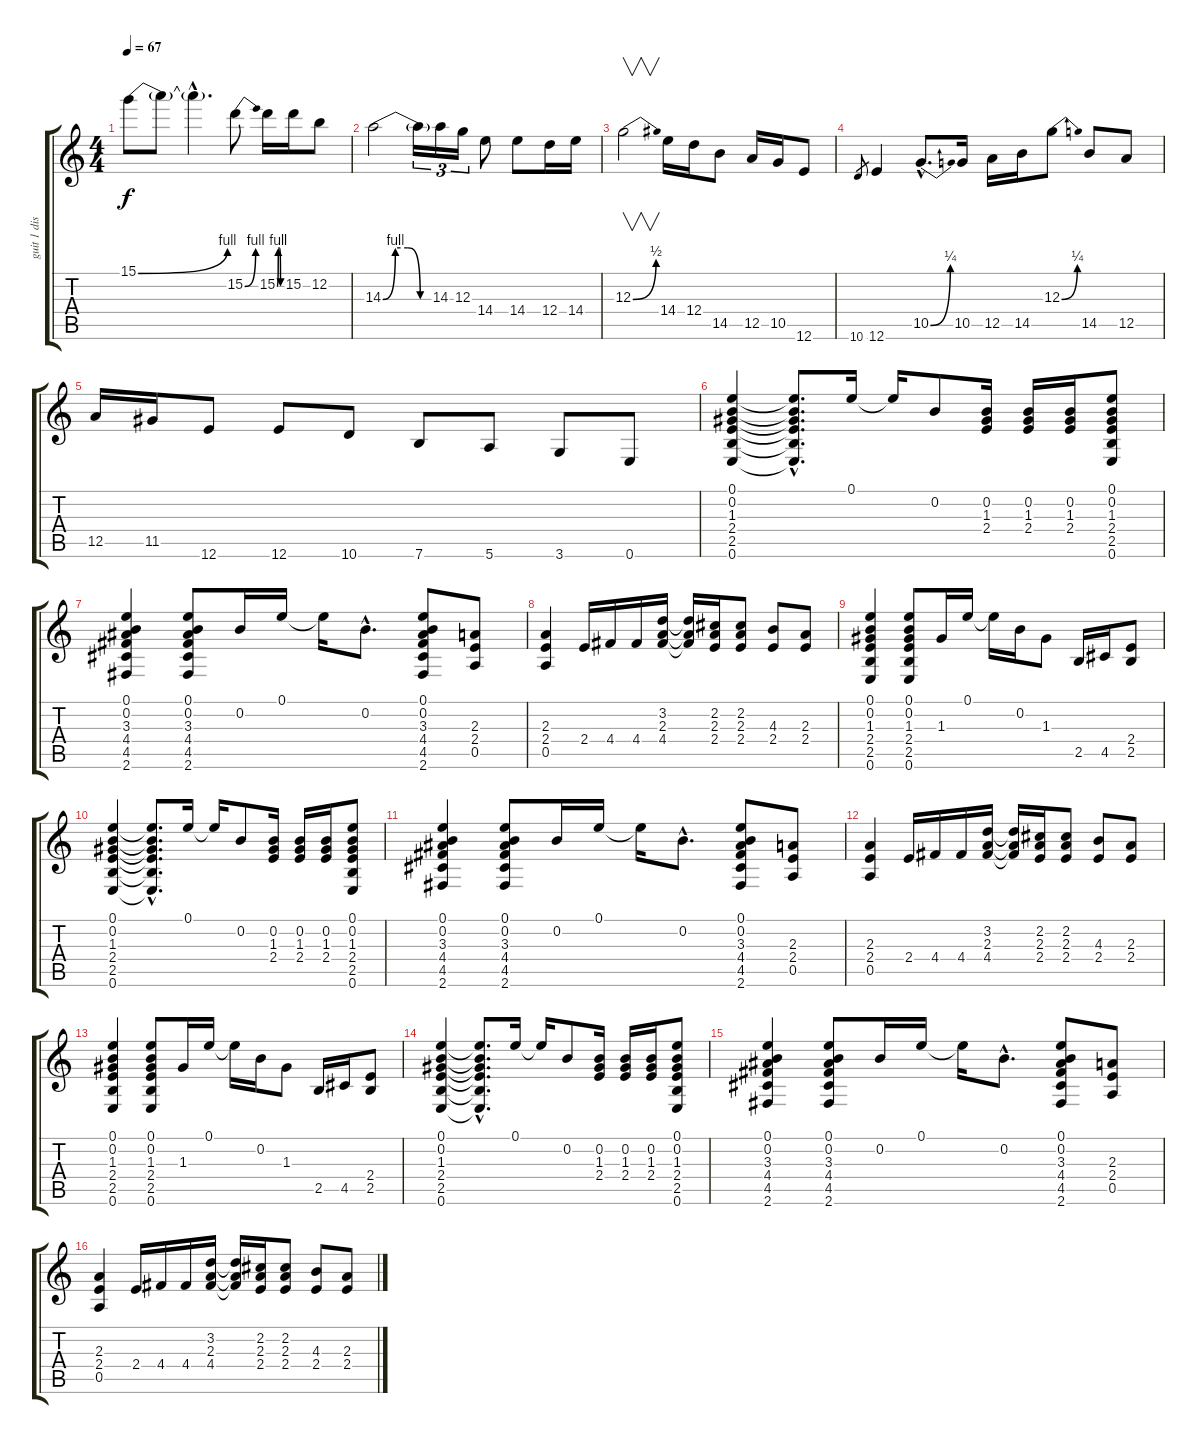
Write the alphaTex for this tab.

\track ("guit 1 dist" "guit 1 dis") {instrument overdrivenguitar}
\staff {score tabs}
\tuning (E4 B3 G3 D3 A2 E2) {hide}
\ts (4 4)
\tempo 67
\clef g2
\ks c
15.1{be (bend 0 0 60 4)}.8{dy f} 15.1{t}.8 15.1{hac t}.4{d} 15.2{be (bend 0 0 60 4)}.8 15.2{be (custom 0 0 15 4 30 4 45 0 60 0)}.16 15.2.16 12.2.8 |
14.3{be (custom 0 0 15 4 30 4 45 0 60 0)}.2 14.3{t}.16{tu (3 2)} 14.3.16{tu (3 2)} 12.3.16{tu (3 2)} 14.4.8 14.4.8 12.4.16 14.4.16 |
12.3{be (bend 0 0 60 2)}.2{v} 14.4.16 12.4.16 14.5.8 12.5.16 10.5.16 12.6.8 |
10.6.8{gr} 12.6.4 10.5{be (bend 0 0 60 1) hac}.8{d} 10.5.16 12.5.16 14.5.16 12.3{be (bend 0 0 60 1)}.8 14.5.8 12.5.8 |
12.5.16 11.5.16 12.6.8 12.6.8 10.6.8 7.6.8 5.6.8 3.6.8 0.6.8 |
(0.1 0.2 1.3 2.4 2.5 0.6).4 (0.1{hac t} 0.2{hac t} 1.3{hac t} 2.4{hac t} 2.5{hac t} 0.6{hac t}).8{d} 0.1.16 0.1{t}.16 0.2.8 (0.2 1.3 2.4).16 (0.2 1.3 2.4).16 (0.2 1.3 2.4).16 (0.1 0.2 1.3 2.4 2.5 0.6).8 |
(0.1 0.2 3.3 4.4 4.5 2.6).4 (0.1 0.2 3.3 4.4 4.5 2.6).8 0.2.16 0.1.16 0.1{t}.16 0.2{hac}.8{d} (0.1 0.2 3.3 4.4 4.5 2.6).8 (2.3 2.4 0.5).8 |
(2.3 2.4 0.5).4 2.4.16 4.4.16 4.4.16 (3.2 2.3 4.4).16 (3.2{t} 2.3{t} 4.4{t}).16 (2.2 2.3 2.4).16 (2.2 2.3 2.4).8 (4.3 2.4).8 (2.3 2.4).8 |
(0.1 0.2 1.3 2.4 2.5 0.6).4 (0.1 0.2 1.3 2.4 2.5 0.6).8 1.3.16 0.1.16 0.1{t}.16 0.2.16 1.3.8 2.5.16 4.5.16 (2.4 2.5).8 |
(0.1 0.2 1.3 2.4 2.5 0.6).4 (0.1{hac t} 0.2{hac t} 1.3{hac t} 2.4{hac t} 2.5{hac t} 0.6{hac t}).8{d} 0.1.16 0.1{t}.16 0.2.8 (0.2 1.3 2.4).16 (0.2 1.3 2.4).16 (0.2 1.3 2.4).16 (0.1 0.2 1.3 2.4 2.5 0.6).8 |
(0.1 0.2 3.3 4.4 4.5 2.6).4 (0.1 0.2 3.3 4.4 4.5 2.6).8 0.2.16 0.1.16 0.1{t}.16 0.2{hac}.8{d} (0.1 0.2 3.3 4.4 4.5 2.6).8 (2.3 2.4 0.5).8 |
(2.3 2.4 0.5).4 2.4.16 4.4.16 4.4.16 (3.2 2.3 4.4).16 (3.2{t} 2.3{t} 4.4{t}).16 (2.2 2.3 2.4).16 (2.2 2.3 2.4).8 (4.3 2.4).8 (2.3 2.4).8 |
(0.1 0.2 1.3 2.4 2.5 0.6).4 (0.1 0.2 1.3 2.4 2.5 0.6).8 1.3.16 0.1.16 0.1{t}.16 0.2.16 1.3.8 2.5.16 4.5.16 (2.4 2.5).8 |
(0.1 0.2 1.3 2.4 2.5 0.6).4 (0.1{hac t} 0.2{hac t} 1.3{hac t} 2.4{hac t} 2.5{hac t} 0.6{hac t}).8{d} 0.1.16 0.1{t}.16 0.2.8 (0.2 1.3 2.4).16 (0.2 1.3 2.4).16 (0.2 1.3 2.4).16 (0.1 0.2 1.3 2.4 2.5 0.6).8 |
(0.1 0.2 3.3 4.4 4.5 2.6).4 (0.1 0.2 3.3 4.4 4.5 2.6).8 0.2.16 0.1.16 0.1{t}.16 0.2{hac}.8{d} (0.1 0.2 3.3 4.4 4.5 2.6).8 (2.3 2.4 0.5).8 |
(2.3 2.4 0.5).4 2.4.16 4.4.16 4.4.16 (3.2 2.3 4.4).16 (3.2{t} 2.3{t} 4.4{t}).16 (2.2 2.3 2.4).16 (2.2 2.3 2.4).8 (4.3 2.4).8 (2.3 2.4).8
